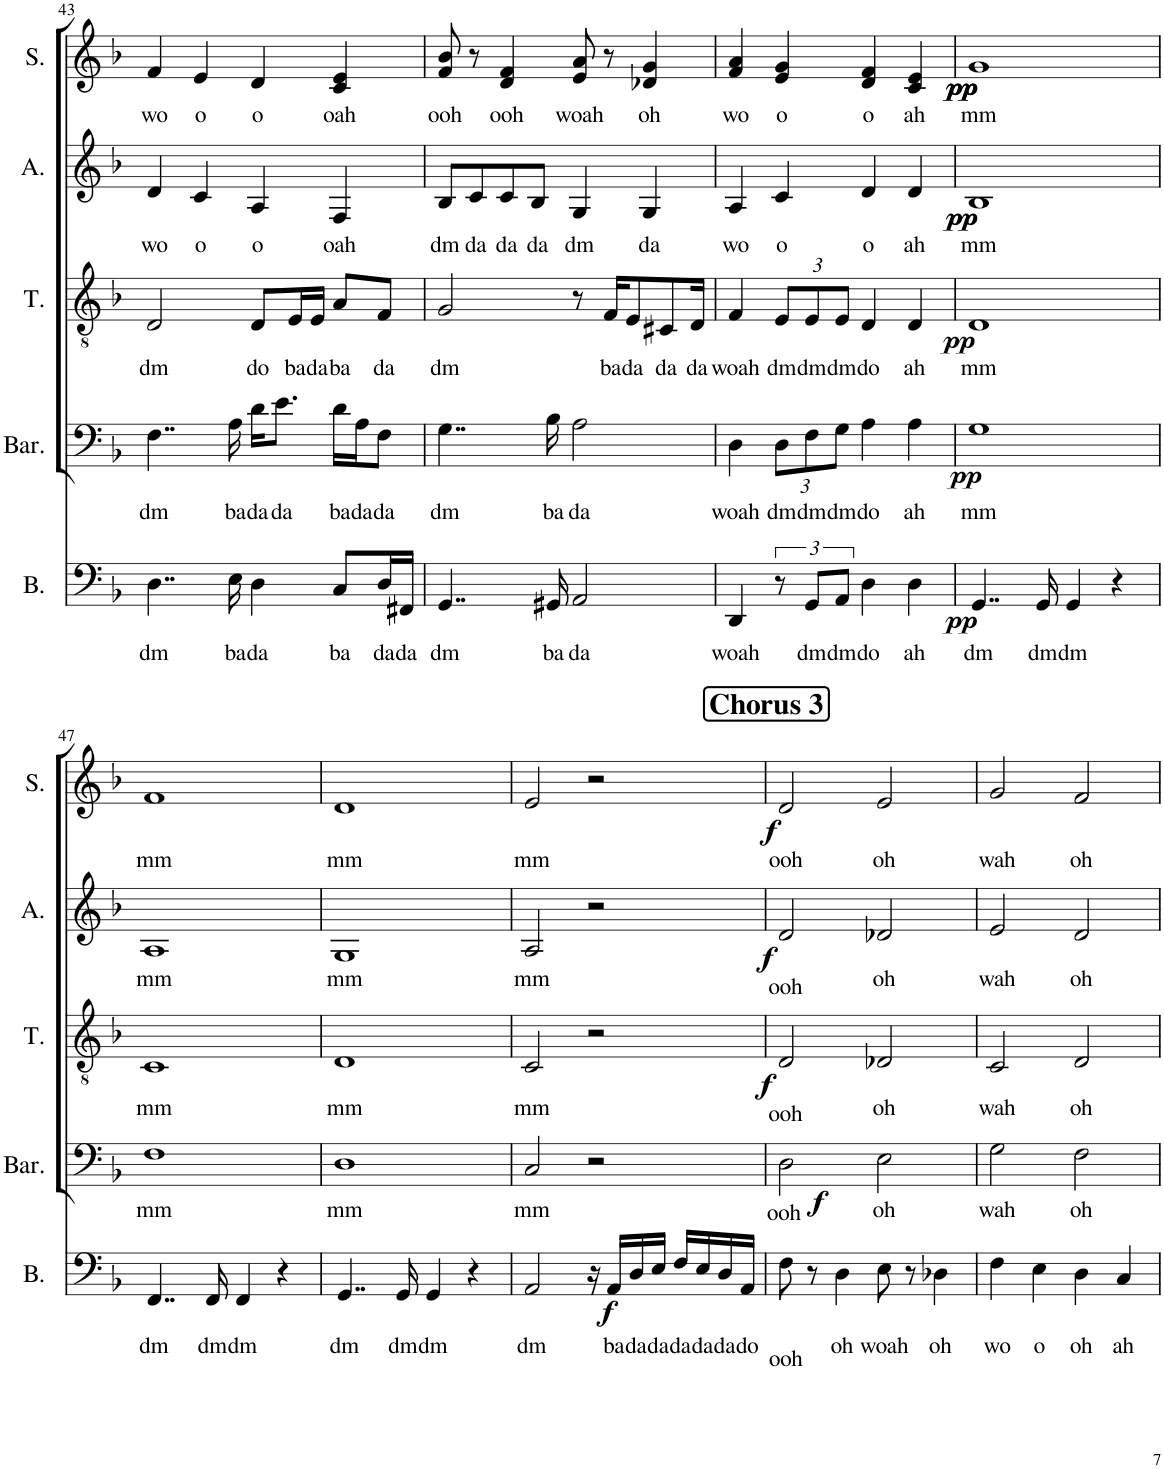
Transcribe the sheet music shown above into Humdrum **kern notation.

**kern	**text	**dynam	**kern	**text	**dynam	**kern	**text	**dynam	**kern	**text	**dynam	**kern	**text	**dynam
*part5	*part5	*part5	*part4	*part4	*part4	*part3	*part3	*part3	*part2	*part2	*part2	*part1	*part1	*part1
*staff5	*staff5	*staff5	*staff4	*staff4	*staff4	*staff3	*staff3	*staff3	*staff2	*staff2	*staff2	*staff1	*staff1	*staff1
*I"Bass	*	*	*I"Baritone	*	*	*I"Tenor	*	*	*I"Alto	*	*	*I"Soprano	*	*
*I'B.	*	*	*I'Bar.	*	*	*I'T.	*	*	*I'A.	*	*	*I'S.	*	*
!!LO:PB:g=z
*clefF4	*	*	*clefF4	*	*	*clefGv2	*	*	*clefG2	*	*	*clefG2	*	*
*k[b-]	*	*	*k[b-]	*	*	*k[b-]	*	*	*k[b-]	*	*	*k[b-]	*	*
*M4/4	*	*	*M4/4	*	*	*M4/4	*	*	*M4/4	*	*	*M4/4	*	*
=43	=43	=43	=43	=43	=43	=43	=43	=43	=43	=43	=43	=43	=43	=43
!	!LO:LY:b	!	!	!LO:LY:b	!	!	!LO:LY:b	!	!	!LO:LY:b	!	!	!LO:LY:b	!
4..D\	dm	.	4..F\	dm	.	2D/	dm	.	4d/	wo	.	4f/	wo	.
!	!	!	!	!	!	!	!	!	!	!LO:LY:b	!	!	!LO:LY:b	!
.	.	.	.	.	.	.	.	.	4c/	o	.	4e/	o	.
!	!LO:LY:b	!	!	!LO:LY:b	!	!	!	!	!	!	!	!	!	!
16E\	ba	.	16A\	ba	.	.	.	.	.	.	.	.	.	.
!	!LO:LY:b	!	!	!LO:LY:b	!	!	!LO:LY:b	!	!	!LO:LY:b	!	!	!LO:LY:b	!
4D\	da	.	16d\KL	da	.	8D/L	do	.	4A/	o	.	4d/	o	.
!	!	!	!	!LO:LY:b	!	!	!	!	!	!	!	!	!	!
.	.	.	8.e\J	da	.	.	.	.	.	.	.	.	.	.
!	!	!	!	!	!	!	!LO:LY:b	!	!	!	!	!	!	!
.	.	.	.	.	.	16E/L	ba	.	.	.	.	.	.	.
!	!	!	!	!	!	!	!LO:LY:b	!	!	!	!	!	!	!
.	.	.	.	.	.	16E/JJ	da	.	.	.	.	.	.	.
!	!LO:LY:b	!	!	!LO:LY:b	!	!	!LO:LY:b	!	!	!LO:LY:b	!	!	!LO:LY:b	!
8C/L	ba	.	16d\LL	ba	.	8A/L	ba	.	4F/	oah	.	4c/ 4e/	oah	.
!	!	!	!	!LO:LY:b	!	!	!	!	!	!	!	!	!	!
.	.	.	16A\J	da	.	.	.	.	.	.	.	.	.	.
!	!LO:LY:b	!	!	!LO:LY:b	!	!	!LO:LY:b	!	!	!	!	!	!	!
16D/L	da	.	8F\J	da	.	8F/J	da	.	.	.	.	.	.	.
!	!LO:LY:b	!	!	!	!	!	!	!	!	!	!	!	!	!
16FF#X/JJ	da	.	.	.	.	.	.	.	.	.	.	.	.	.
=44	=44	=44	=44	=44	=44	=44	=44	=44	=44	=44	=44	=44	=44	=44
!	!LO:LY:b	!	!	!LO:LY:b	!	!	!LO:LY:b	!	!	!LO:LY:b	!	!	!LO:LY:b	!
4..GG/	dm	.	4..G\	dm	.	2G/	dm	.	8B-/L	dm	.	8f/ 8b-/	ooh	.
!	!	!	!	!	!	!	!	!	!	!LO:LY:b	!	!	!	!
.	.	.	.	.	.	.	.	.	8c/	da	.	8r	.	.
!	!	!	!	!	!	!	!	!	!	!LO:LY:b	!	!	!LO:LY:b	!
.	.	.	.	.	.	.	.	.	8c/	da	.	4d/ 4f/	ooh	.
!	!	!	!	!	!	!	!	!	!	!LO:LY:b	!	!	!	!
.	.	.	.	.	.	.	.	.	8B-/J	da	.	.	.	.
!	!LO:LY:b	!	!	!LO:LY:b	!	!	!	!	!	!	!	!	!	!
16GG#X/	ba	.	16B-\	ba	.	.	.	.	.	.	.	.	.	.
!	!LO:LY:b	!	!	!LO:LY:b	!	!	!	!	!	!LO:LY:b	!	!	!LO:LY:b	!
2AA/	da	.	2A\	da	.	8r	.	.	4G/	dm	.	8e/ 8a/	woah	.
!	!	!	!	!	!	!	!LO:LY:b	!	!	!	!	!	!	!
.	.	.	.	.	.	16F/KL	ba	.	.	.	.	8r	.	.
!	!	!	!	!	!	!	!LO:LY:b	!	!	!	!	!	!	!
.	.	.	.	.	.	8E/	da	.	.	.	.	.	.	.
!	!	!	!	!	!	!	!	!	!	!LO:LY:b	!	!	!LO:LY:b	!
.	.	.	.	.	.	.	.	.	4G/	da	.	4d-X/ 4g/	oh	.
!	!	!	!	!	!	!	!LO:LY:b	!	!	!	!	!	!	!
.	.	.	.	.	.	8C#X/	da	.	.	.	.	.	.	.
!	!	!	!	!	!	!	!LO:LY:b	!	!	!	!	!	!	!
.	.	.	.	.	.	16D/Jk	da	.	.	.	.	.	.	.
=45	=45	=45	=45	=45	=45	=45	=45	=45	=45	=45	=45	=45	=45	=45
!	!LO:LY:b	!	!	!LO:LY:b	!	!	!LO:LY:b	!	!	!LO:LY:b	!	!	!LO:LY:b	!
4DD/	woah	.	4D\	woah	.	4F/	woah	.	4A/	wo	.	4f/ 4a/	wo	.
*	*	*	*Xbrackettup	*	*	*	*	*	*	*	*	*	*	*
!	!	!	!	!LO:LY:b	!	!	!	!	!	!	!	!	!	!
*	*	*	*	*	*	*Xbrackettup	*	*	*	*	*	*	*	*
!	!	!	!	!	!	!	!LO:LY:b	!	!	!LO:LY:b	!	!	!LO:LY:b	!
12r	.	.	12D\L	dm	.	12E/L	dm	.	4c/	o	.	4e/ 4g/	o	.
!	!LO:LY:b	!	!	!LO:LY:b	!	!	!LO:LY:b	!	!	!	!	!	!	!
12GG/L	dm	.	12F\	dm	.	12E/	dm	.	.	.	.	.	.	.
!	!LO:LY:b	!	!	!LO:LY:b	!	!	!LO:LY:b	!	!	!	!	!	!	!
12AA/J	dm	.	12G\J	dm	.	12E/J	dm	.	.	.	.	.	.	.
!	!LO:LY:b	!	!	!LO:LY:b	!	!	!LO:LY:b	!	!	!LO:LY:b	!	!	!LO:LY:b	!
4D\	do	.	4A\	do	.	4D/	do	.	4d/	o	.	4d/ 4f/	o	.
!	!LO:LY:b	!	!	!LO:LY:b	!	!	!LO:LY:b	!	!	!LO:LY:b	!	!	!LO:LY:b	!
4D\	ah	.	4A\	ah	.	4D/	ah	.	4d/	ah	.	4c/ 4e/	ah	.
=46	=46	=46	=46	=46	=46	=46	=46	=46	=46	=46	=46	=46	=46	=46
!	!LO:LY:b	!LO:DY:b	!	!LO:LY:b	!LO:DY:b	!	!LO:LY:b	!LO:DY:b	!	!LO:LY:b	!LO:DY:b	!	!LO:LY:b	!
!	!	!	!	!	!	!	!	!	!	!	!LO:DY:n=1:b	!	!	!LO:DY:b
!	!	!	!	!	!	!	!	!	!	!	!	!	!	!LO:DY:n=1:b
!	!	!	!	!	!	!	!	!	!	!	!	!	!	!LO:DY:n=2:b
4..GG/	dm	pp	1G	mm	pp	1D	mm	pp	1B-	mm	pp pp	1g	mm	pp pp pp
!	!LO:LY:b	!	!	!	!	!	!	!	!	!	!	!	!	!
16GG/	dm	.	.	.	.	.	.	.	.	.	.	.	.	.
!	!LO:LY:b	!	!	!	!	!	!	!	!	!	!	!	!	!
4GG/	dm	.	.	.	.	.	.	.	.	.	.	.	.	.
4r	.	.	.	.	.	.	.	.	.	.	.	.	.	.
!!LO:LB:g=z
=47	=47	=47	=47	=47	=47	=47	=47	=47	=47	=47	=47	=47	=47	=47
!	!LO:LY:b	!	!	!LO:LY:b	!	!	!LO:LY:b	!	!	!LO:LY:b	!	!	!LO:LY:b	!
4..FF/	dm	.	1F	mm	.	1C	mm	.	1A	mm	.	1f	mm	.
!	!LO:LY:b	!	!	!	!	!	!	!	!	!	!	!	!	!
16FF/	dm	.	.	.	.	.	.	.	.	.	.	.	.	.
!	!LO:LY:b	!	!	!	!	!	!	!	!	!	!	!	!	!
4FF/	dm	.	.	.	.	.	.	.	.	.	.	.	.	.
4r	.	.	.	.	.	.	.	.	.	.	.	.	.	.
=48	=48	=48	=48	=48	=48	=48	=48	=48	=48	=48	=48	=48	=48	=48
!	!LO:LY:b	!	!	!LO:LY:b	!	!	!LO:LY:b	!	!	!LO:LY:b	!	!	!LO:LY:b	!
4..GG/	dm	.	1D	mm	.	1D	mm	.	1G	mm	.	1d	mm	.
!	!LO:LY:b	!	!	!	!	!	!	!	!	!	!	!	!	!
16GG/	dm	.	.	.	.	.	.	.	.	.	.	.	.	.
!	!LO:LY:b	!	!	!	!	!	!	!	!	!	!	!	!	!
4GG/	dm	.	.	.	.	.	.	.	.	.	.	.	.	.
4r	.	.	.	.	.	.	.	.	.	.	.	.	.	.
=49	=49	=49	=49	=49	=49	=49	=49	=49	=49	=49	=49	=49	=49	=49
!	!LO:LY:b	!	!	!LO:LY:b	!	!	!LO:LY:b	!	!	!LO:LY:b	!	!	!LO:LY:b	!
2AA/	dm	.	2C/	mm	.	2C/	mm	.	2A/	mm	.	2e/	mm	.
!	!	!	!	!	!LO:DY:b	!	!	!	!	!	!	!	!	!
16r	.	.	2r	.	f	2r	.	.	2r	.	.	2r	.	.
!	!LO:LY:b	!LO:DY:b	!	!	!	!	!	!	!	!	!	!	!	!
16AA/LL	ba	f	.	.	.	.	.	.	.	.	.	.	.	.
!	!LO:LY:b	!	!	!	!	!	!	!	!	!	!	!	!	!
16D/	da	.	.	.	.	.	.	.	.	.	.	.	.	.
!	!LO:LY:b	!	!	!	!	!	!	!	!	!	!	!	!	!
16E/JJ	da	.	.	.	.	.	.	.	.	.	.	.	.	.
!	!LO:LY:b	!	!	!	!	!	!	!	!	!	!	!	!	!
16F/LL	da	.	.	.	.	.	.	.	.	.	.	.	.	.
!	!LO:LY:b	!	!	!	!	!	!	!	!	!	!	!	!	!
16E/	da	.	.	.	.	.	.	.	.	.	.	.	.	.
!	!LO:LY:b	!	!	!	!	!	!	!	!	!	!	!	!	!
16D/	da	.	.	.	.	.	.	.	.	.	.	.	.	.
!	!LO:LY:b	!	!	!	!	!	!	!	!	!	!	!	!	!
16AA/JJ	do	.	.	.	.	.	.	.	.	.	.	.	.	.
!!LO:REH:place=s1:a:B:cj:fs=14:t=Chorus 3
=50	=50	=50	=50	=50	=50	=50	=50	=50	=50	=50	=50	=50	=50	=50
!	!LO:LY:b	!	!	!LO:LY:b	!	!	!LO:LY:b	!LO:DY:b	!	!LO:LY:b	!LO:DY:b	!	!LO:LY:b	!LO:DY:b
8F\	ooh	.	2D\	ooh	.	2D/	ooh	f	2d/	ooh	f	2d/	ooh	f
8r	.	.	.	.	.	.	.	.	.	.	.	.	.	.
!	!LO:LY:b	!	!	!	!	!	!	!	!	!	!	!	!	!
4D\	oh	.	.	.	.	.	.	.	.	.	.	.	.	.
!	!LO:LY:b	!	!	!LO:LY:b	!	!	!LO:LY:b	!	!	!LO:LY:b	!	!	!LO:LY:b	!
8E\	woah	.	2E\	oh	.	2D-X/	oh	.	2d-X/	oh	.	2e/	oh	.
8r	.	.	.	.	.	.	.	.	.	.	.	.	.	.
!	!LO:LY:b	!	!	!	!	!	!	!	!	!	!	!	!	!
4D-X\	oh	.	.	.	.	.	.	.	.	.	.	.	.	.
=51	=51	=51	=51	=51	=51	=51	=51	=51	=51	=51	=51	=51	=51	=51
!	!LO:LY:b	!	!	!LO:LY:b	!	!	!LO:LY:b	!	!	!LO:LY:b	!	!	!LO:LY:b	!
4F\	wo	.	2G\	wah	.	2C/	wah	.	2e/	wah	.	2g/	wah	.
!	!LO:LY:b	!	!	!	!	!	!	!	!	!	!	!	!	!
4E\	o	.	.	.	.	.	.	.	.	.	.	.	.	.
!	!LO:LY:b	!	!	!LO:LY:b	!	!	!LO:LY:b	!	!	!LO:LY:b	!	!	!LO:LY:b	!
4D\	oh	.	2F\	oh	.	2D/	oh	.	2d/	oh	.	2f/	oh	.
!	!LO:LY:b	!	!	!	!	!	!	!	!	!	!	!	!	!
4C/	ah	.	.	.	.	.	.	.	.	.	.	.	.	.
=	=	=	=	=	=	=	=	=	=	=	=	=	=	=
*-	*-	*-	*-	*-	*-	*-	*-	*-	*-	*-	*-	*-	*-	*-
